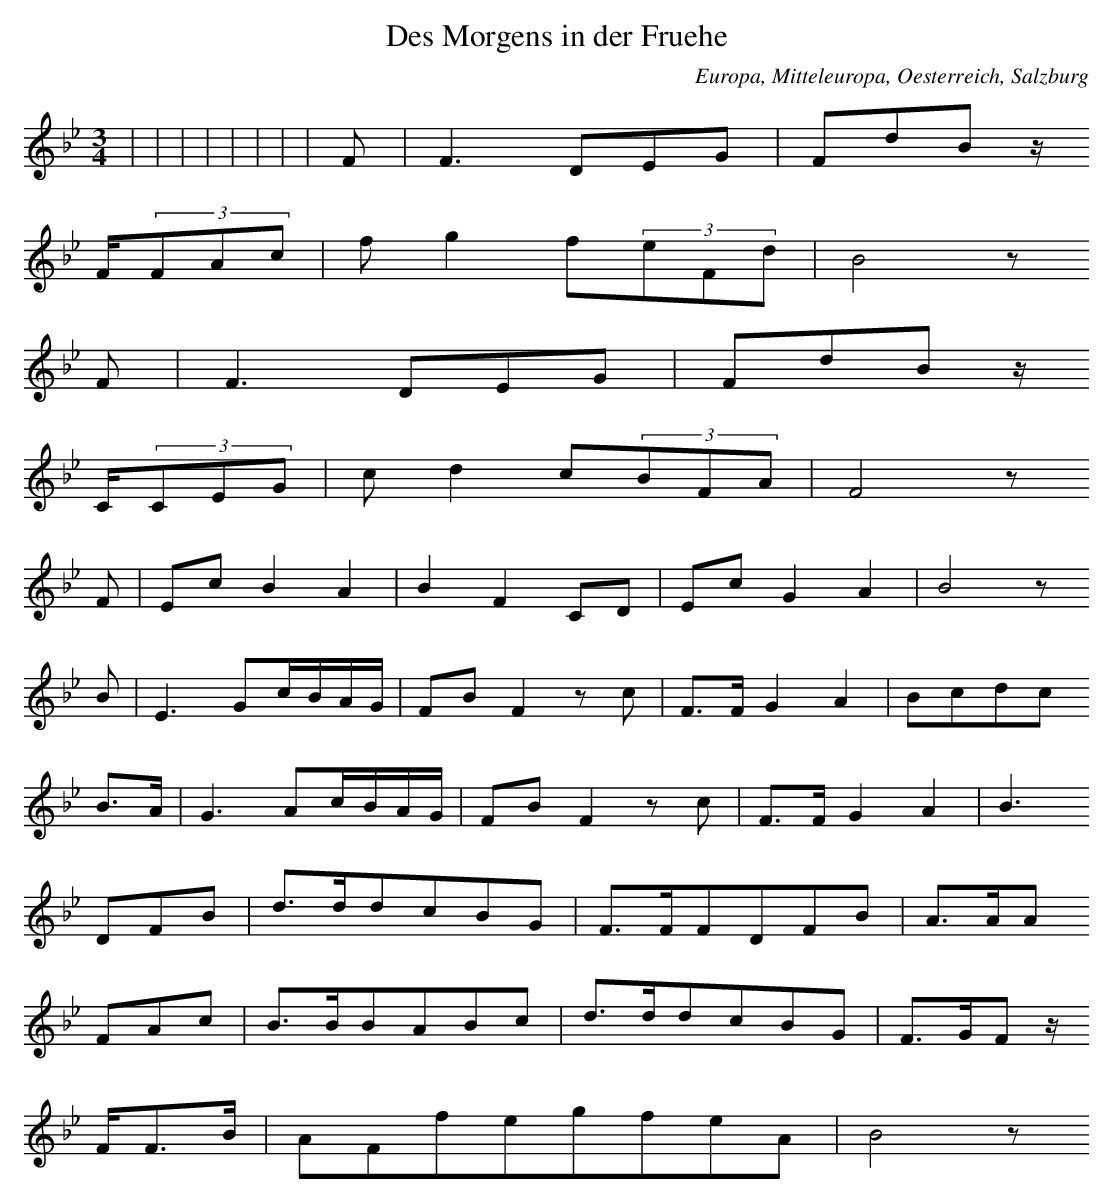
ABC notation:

X:1
T: Des Morgens in der Fruehe
O: Europa, Mitteleuropa, Oesterreich, Salzburg
M: 3/4
L: 1/16
K: Bb
 |  |  |  |  |  |  |  | F2 | F6D2E2G2 | F2d2B2z
F(3F2A2c2 | f2g4f2(3e2F2d2 | B8z2
F2 | F6D2E2G2 | F2d2B2z
C(3C2E2G2 | c2d4c2(3B2F2A2 | F8z2
F2 | E2c2B4A4 | B4F4C2D2 | E2c2G4A4 | B8z2
B2 | E6G2cBAG | F2B2F4z2c2 | F3FG4A4 | B2c2d2c2
B3A | G6A2cBAG | F2B2F4z2c2 | F3FG4A4 | B6
D2F2B2 | d3dd2c2B2G2 | F3FF2D2F2B2 | A3AA2
F2A2c2 | B3BB2A2B2c2 | d3dd2c2B2G2 | F3GF2z
FF3B | A2F2f2e2g2f2e2A2 | B8z2
